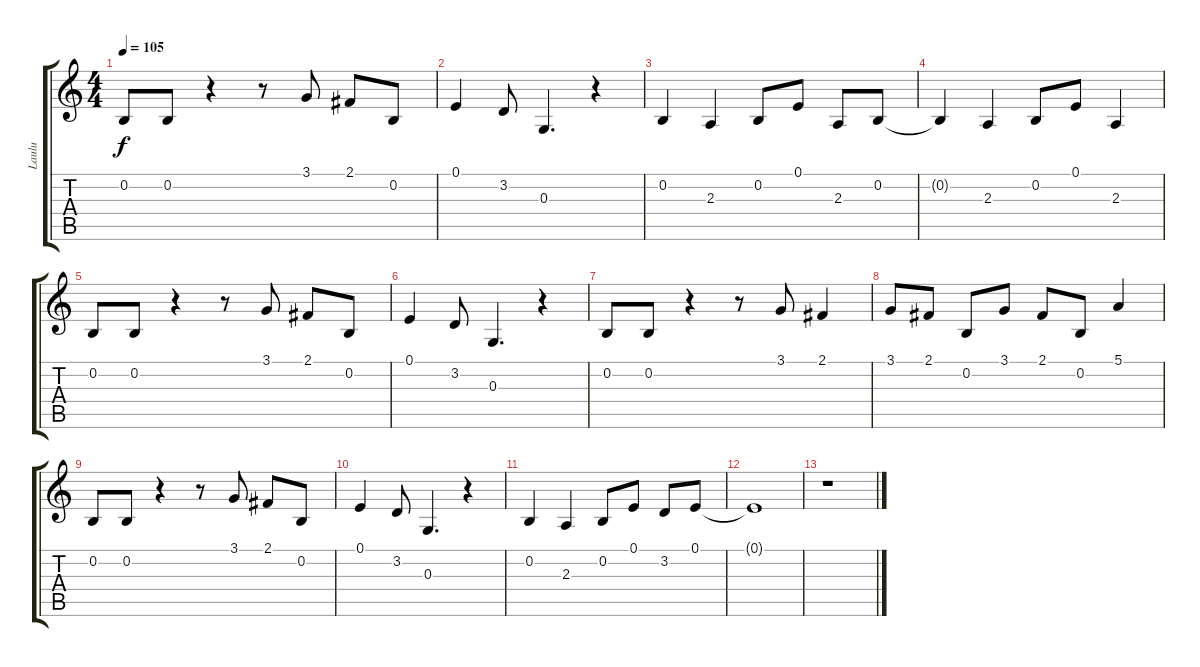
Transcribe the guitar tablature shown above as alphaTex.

\track ("Laulu" "Laulu") {instrument lead6voice}
\staff {score tabs}
\tuning (E4 B3 G3 D3 A2 E2) {hide}
\ts (4 4)
\tempo 105
\clef g2
\ks c
0.2.8{dy f} 0.2.8 r.4 r.8 3.1.8 2.1.8 0.2.8 |
0.1.4 3.2.8 0.3.4{d} r.4 |
0.2.4 2.3.4 0.2.8 0.1.8 2.3.8 0.2.8 |
0.2{t}.4 2.3.4 0.2.8 0.1.8 2.3.4 |
0.2.8 0.2.8 r.4 r.8 3.1.8 2.1.8 0.2.8 |
0.1.4 3.2.8 0.3.4{d} r.4 |
0.2.8 0.2.8 r.4 r.8 3.1.8 2.1.4 |
3.1.8 2.1.8 0.2.8 3.1.8 2.1.8 0.2.8 5.1.4 |
0.2.8 0.2.8 r.4 r.8 3.1.8 2.1.8 0.2.8 |
0.1.4 3.2.8 0.3.4{d} r.4 |
0.2.4 2.3.4 0.2.8 0.1.8 3.2.8 0.1.8 |
0.1{t}.1 |
r.1
